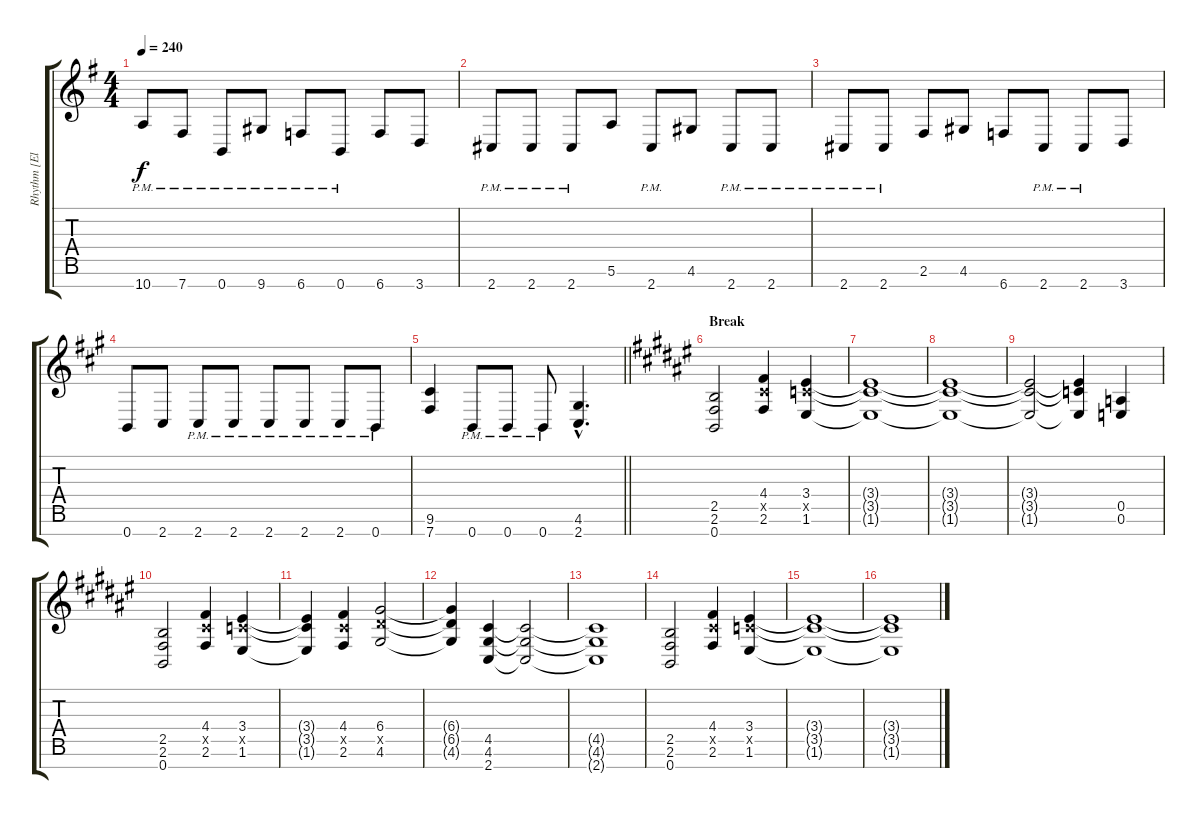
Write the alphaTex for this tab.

\track ("Rhythm [Ellis]" "Rhythm [El") {instrument distortionguitar}
\staff {score tabs}
\tuning (E4 B3 G3 D3 A2 E2 B1) {hide}
\ts (4 4)
\tempo 240
\clef g2
\ks eminor
10.7{pm}.8{dy f} 7.7{pm}.8 0.7{pm}.8 9.7{pm}.8 6.7{pm}.8 0.7{pm}.8 6.7.8 3.7.8 |
2.7{pm}.8 2.7{pm}.8 2.7{pm}.8 5.6.8 2.7{pm}.8 4.6.8 2.7{pm}.8 2.7{pm}.8 |
2.7{pm}.8 2.7{pm}.8 2.6.8 4.6.8 6.7.8 2.7{pm}.8 2.7{pm}.8 3.7.8 |
\ks f#minor
0.7.8 2.7.8 2.7{pm}.8 2.7{pm}.8 2.7{pm}.8 2.7{pm}.8 2.7{pm}.8 0.7{pm}.8 |
\barLineRight lightlight
(9.6 7.7).4 0.7{pm}.8 0.7{pm}.8 0.7{pm}.8 (4.6{hac} 2.7{hac}).4{d} |
\section ("" "Break")
\ks f#
(2.5 2.6 0.7).2 (4.4 4.5{x} 2.6).4 (3.4 3.5{x} 1.6).4 |
(3.4{t} 3.5{t} 1.6{t}).1 |
(3.4{t} 3.5{t} 1.6{t}).1 |
(3.4{t} 3.5{t} 1.6{t}).2 (3.4{t} 3.5{t} 1.6{t}).4 (0.5 0.6).4 |
(2.5 2.6 0.7).2 (4.4 4.5{x} 2.6).4 (3.4 3.5{x} 1.6).4 |
(3.4{t} 3.5{t} 1.6{t}).4 (4.4 4.5{x} 2.6).4 (6.4 6.5{x} 4.6).2 |
(6.4{t} 6.5{t} 4.6{t}).4 (4.5 4.6 2.7).4 (4.5{t} 4.6{t} 2.7{t}).2 |
(4.5{t} 4.6{t} 2.7{t}).1 |
(2.5 2.6 0.7).2 (4.4 4.5{x} 2.6).4 (3.4 3.5{x} 1.6).4 |
(3.4{t} 3.5{t} 1.6{t}).1 |
(3.4{t} 3.5{t} 1.6{t}).1
